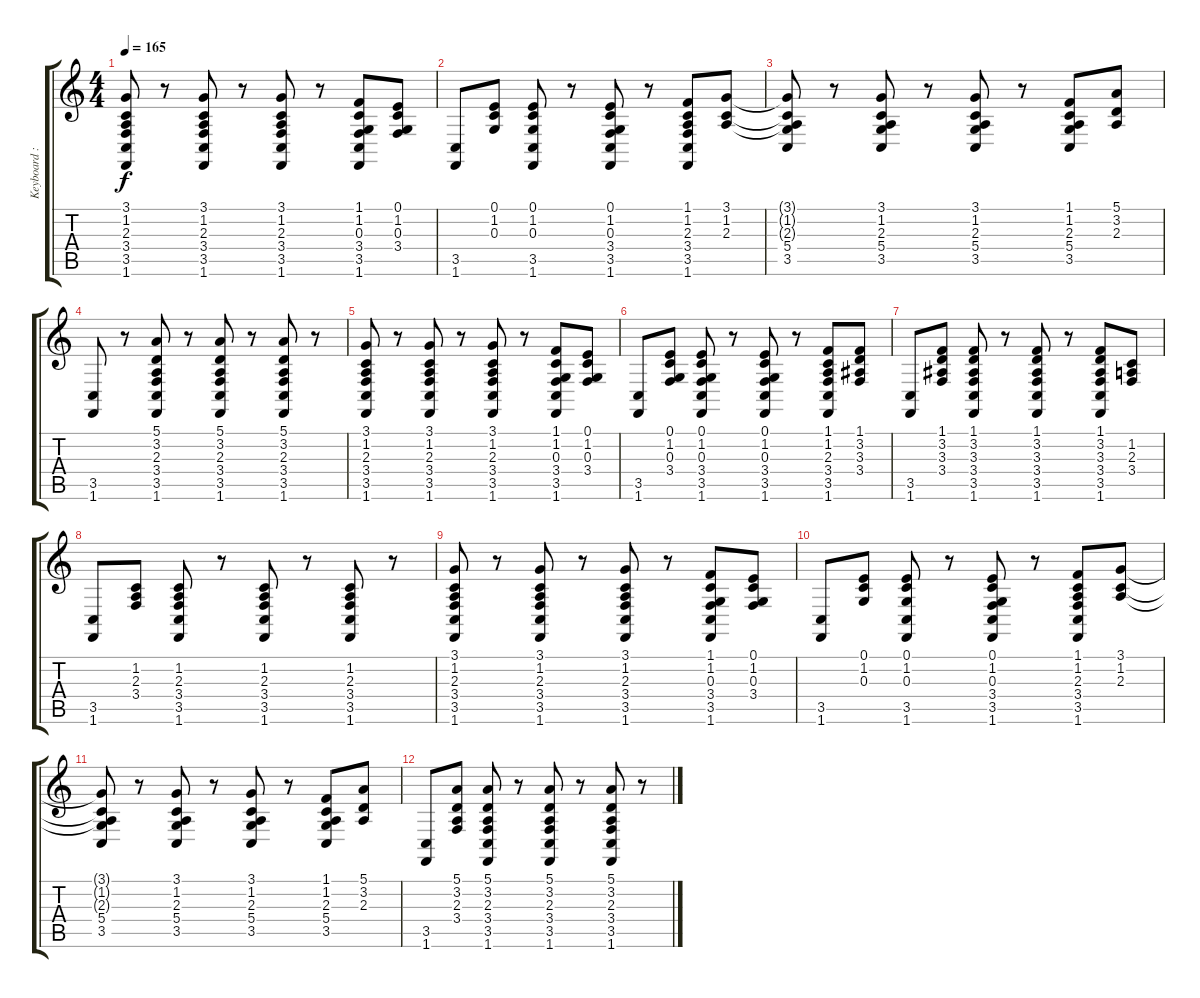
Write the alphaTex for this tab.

\track ("Keyboard : Kotobuki Tsumugi - Chan" "Keyboard :") {instrument electricgrandpiano}
\staff {score tabs}
\tuning (E4 B3 G3 D3 A2 E2) {hide}
\ts (4 4)
\tempo 165
\clef g2
\ks c
(3.1 1.2 2.3 3.4 3.5 1.6).8{dy f} r.8 (3.1 1.2 2.3 3.4 3.5 1.6).8 r.8 (3.1 1.2 2.3 3.4 3.5 1.6).8 r.8 (1.1 1.2 0.3 3.4 3.5 1.6).8 (0.1 1.2 0.3 3.4).8 |
(3.5 1.6).8 (0.1 1.2 0.3).8 (0.1 1.2 0.3 3.5 1.6).8 r.8 (0.1 1.2 0.3 3.4 3.5 1.6).8 r.8 (1.1 1.2 2.3 3.4 3.5 1.6).8 (3.1 1.2 2.3).8 |
(3.1{t} 1.2{t} 2.3{t} 5.4 3.5).8 r.8 (3.1 1.2 2.3 5.4 3.5).8 r.8 (3.1 1.2 2.3 5.4 3.5).8 r.8 (1.1 1.2 2.3 5.4 3.5).8 (5.1 3.2 2.3).8 |
(3.5 1.6).8 r.8 (5.1 3.2 2.3 3.4 3.5 1.6).8 r.8 (5.1 3.2 2.3 3.4 3.5 1.6).8 r.8 (5.1 3.2 2.3 3.4 3.5 1.6).8 r.8 |
(3.1 1.2 2.3 3.4 3.5 1.6).8 r.8 (3.1 1.2 2.3 3.4 3.5 1.6).8 r.8 (3.1 1.2 2.3 3.4 3.5 1.6).8 r.8 (1.1 1.2 0.3 3.4 3.5 1.6).8 (0.1 1.2 0.3 3.4).8 |
(3.5 1.6).8 (0.1 1.2 0.3 3.4).8 (0.1 1.2 0.3 3.4 3.5 1.6).8 r.8 (0.1 1.2 0.3 3.4 3.5 1.6).8 r.8 (1.1 1.2 2.3 3.4 3.5 1.6).8 (1.1 3.2 3.3 3.4).8 |
(3.5 1.6).8 (1.1 3.2 3.3 3.4).8 (1.1 3.2 3.3 3.4 3.5 1.6).8 r.8 (1.1 3.2 3.3 3.4 3.5 1.6).8 r.8 (1.1 3.2 3.3 3.4 3.5 1.6).8 (1.2 2.3 3.4).8 |
(3.5 1.6).8 (1.2 2.3 3.4).8 (1.2 2.3 3.4 3.5 1.6).8 r.8 (1.2 2.3 3.4 3.5 1.6).8 r.8 (1.2 2.3 3.4 3.5 1.6).8 r.8 |
(3.1 1.2 2.3 3.4 3.5 1.6).8 r.8 (3.1 1.2 2.3 3.4 3.5 1.6).8 r.8 (3.1 1.2 2.3 3.4 3.5 1.6).8 r.8 (1.1 1.2 0.3 3.4 3.5 1.6).8 (0.1 1.2 0.3 3.4).8 |
(3.5 1.6).8 (0.1 1.2 0.3).8 (0.1 1.2 0.3 3.5 1.6).8 r.8 (0.1 1.2 0.3 3.4 3.5 1.6).8 r.8 (1.1 1.2 2.3 3.4 3.5 1.6).8 (3.1 1.2 2.3).8 |
(3.1{t} 1.2{t} 2.3{t} 5.4 3.5).8 r.8 (3.1 1.2 2.3 5.4 3.5).8 r.8 (3.1 1.2 2.3 5.4 3.5).8 r.8 (1.1 1.2 2.3 5.4 3.5).8 (5.1 3.2 2.3).8 |
(3.5 1.6).8 (5.1 3.2 2.3 3.4).8 (5.1 3.2 2.3 3.4 3.5 1.6).8 r.8 (5.1 3.2 2.3 3.4 3.5 1.6).8 r.8 (5.1 3.2 2.3 3.4 3.5 1.6).8 r.8
